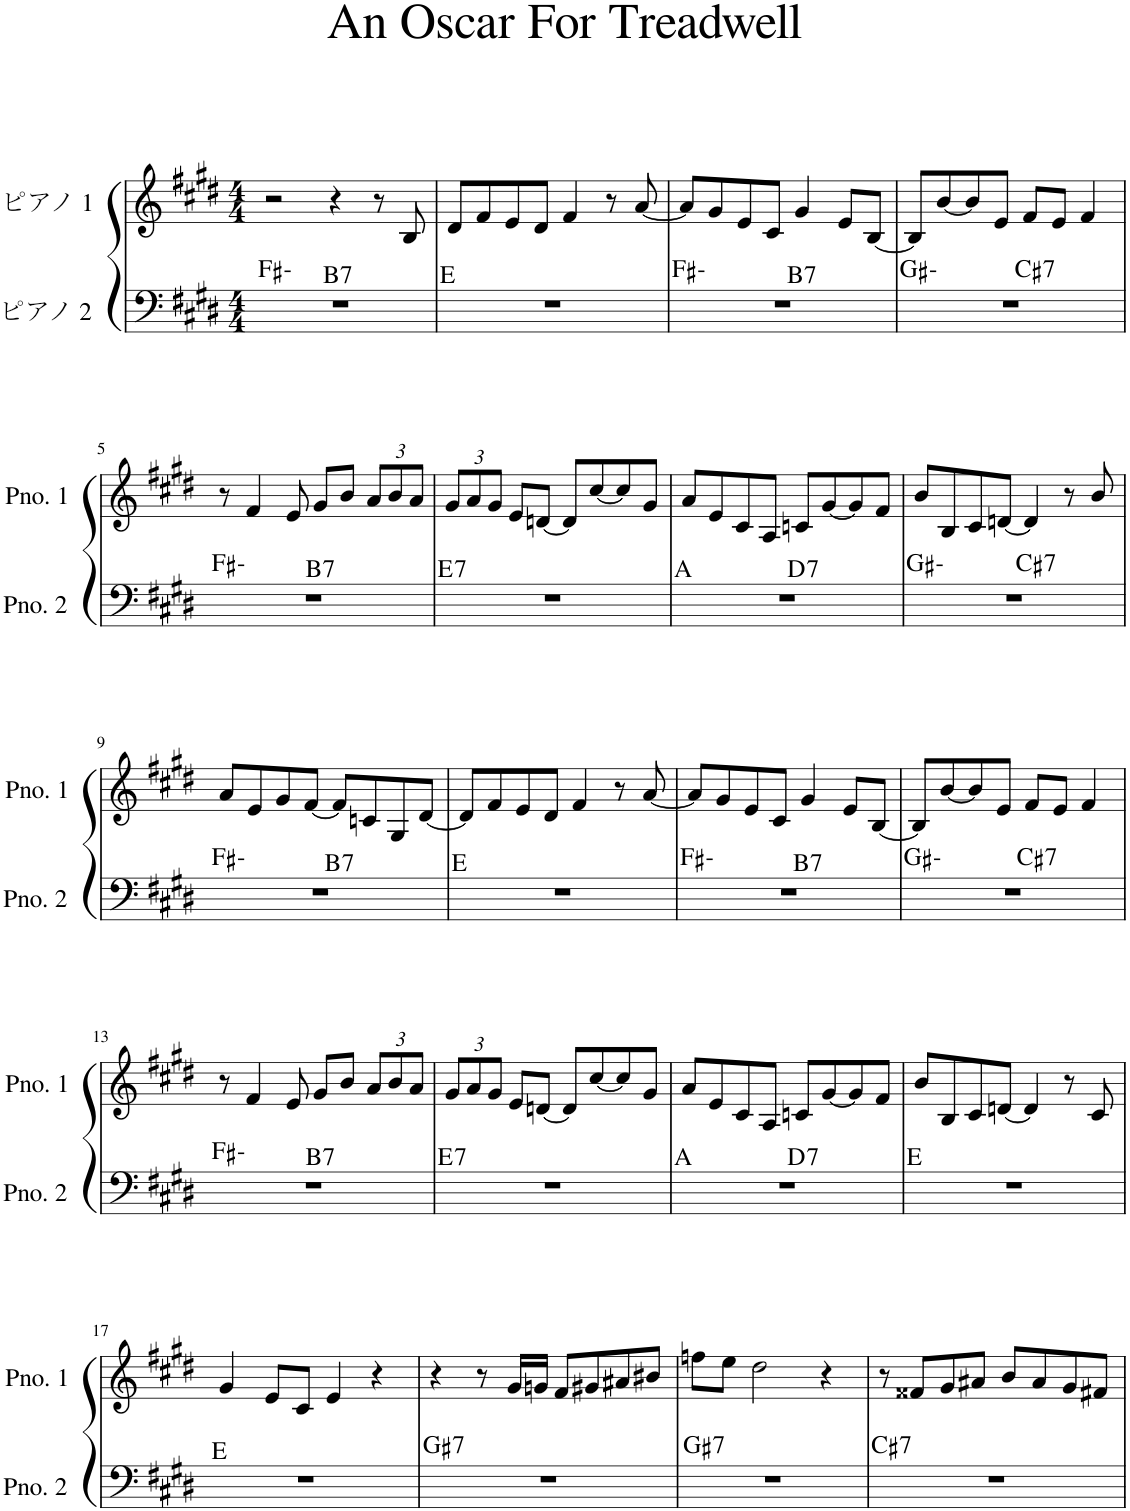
**kern	**harte	**kern
*part2	*part2	*part1
*staff2	*	*staff1
*I"ピアノ 2	*	*I"ピアノ 1
*clefF4	*	*clefG2
*k[f#c#g#d#]	*	*k[f#c#g#d#]
*M4/4	*	*M4/4
=1	=1	=1
*^	*	*
1r	2ryy	F#:min	2r
!	!	!LO:H:kt=7	!
.	2ryy	B:7	4r
.	.	.	8r
.	.	.	8B/
*v	*v	*	*
=2	=2	=2
1r	E:maj	8d#/L
.	.	8f#/
.	.	8e/
.	.	8d#/J
.	.	4f#/
.	.	8r
.	.	[8a/
=3	=3	=3
*^	*	*
1r	2ryy	F#:min	8a/L]
.	.	.	8g#/
.	.	.	8e/
.	.	.	8c#/J
!	!	!LO:H:kt=7	!
.	2ryy	B:7	4g#/
.	.	.	8e/L
.	.	.	[8B/J
=4	=4	=4	=4
1r	2ryy	G#:min	8B/L]
.	.	.	[8b/
.	.	.	8b/]
.	.	.	8e/J
!	!	!LO:H:kt=7	!
.	2ryy	C#:7	8f#/L
.	.	.	8e/J
.	.	.	4f#/
!!LO:LB:g=z
=5	=5	=5	=5
1r	2ryy	F#:min	8r
.	.	.	4f#/
.	.	.	8e/
!	!	!LO:H:kt=7	!
.	2ryy	B:7	8g#/L
.	.	.	8b/J
*	*	*	*Xbrackettup
.	.	.	12a/L
.	.	.	12b/
.	.	.	12a/J
=6	=6	=6	=6
!	!	!LO:H:kt=7	!
*v	*v	*	*
1r	E:7	12g#/L
.	.	12a/
.	.	12g#/J
.	.	8e/L
.	.	[8dn/J
.	.	8d/L]
.	.	[8cc#/
.	.	8cc#/]
.	.	8g#/J
=7	=7	=7
*^	*	*
1r	2ryy	A:maj	8a/L
.	.	.	8e/
.	.	.	8c#/
.	.	.	8A/J
!	!	!LO:H:kt=7	!
.	2ryy	D:7	8cn/L
.	.	.	[8g#/
.	.	.	8g#/]
.	.	.	8f#/J
=8	=8	=8	=8
1r	2ryy	G#:min	8b/L
.	.	.	8B/
.	.	.	8c#/
.	.	.	[8dn/J
!	!	!LO:H:kt=7	!
.	2ryy	C#:7	4d/]
.	.	.	8r
.	.	.	8b/
!!LO:LB:g=z
=9	=9	=9	=9
1r	2ryy	F#:min	8a/L
.	.	.	8e/
.	.	.	8g#/
.	.	.	[8f#/J
!	!	!LO:H:kt=7	!
.	2ryy	B:7	8f#/L]
.	.	.	8cn/
.	.	.	8G#/
.	.	.	[8d#/J
*v	*v	*	*
=10	=10	=10
1r	E:maj	8d#/L]
.	.	8f#/
.	.	8e/
.	.	8d#/J
.	.	4f#/
.	.	8r
.	.	[8a/
=11	=11	=11
*^	*	*
1r	2ryy	F#:min	8a/L]
.	.	.	8g#/
.	.	.	8e/
.	.	.	8c#/J
!	!	!LO:H:kt=7	!
.	2ryy	B:7	4g#/
.	.	.	8e/L
.	.	.	[8B/J
=12	=12	=12	=12
1r	2ryy	G#:min	8B/L]
.	.	.	[8b/
.	.	.	8b/]
.	.	.	8e/J
!	!	!LO:H:kt=7	!
.	2ryy	C#:7	8f#/L
.	.	.	8e/J
.	.	.	4f#/
!!LO:LB:g=z
=13	=13	=13	=13
1r	2ryy	F#:min	8r
.	.	.	4f#/
.	.	.	8e/
!	!	!LO:H:kt=7	!
.	2ryy	B:7	8g#/L
.	.	.	8b/J
.	.	.	12a/L
.	.	.	12b/
.	.	.	12a/J
=14	=14	=14	=14
!	!	!LO:H:kt=7	!
*v	*v	*	*
1r	E:7	12g#/L
.	.	12a/
.	.	12g#/J
.	.	8e/L
.	.	[8dn/J
.	.	8d/L]
.	.	[8cc#/
.	.	8cc#/]
.	.	8g#/J
=15	=15	=15
*^	*	*
1r	2ryy	A:maj	8a/L
.	.	.	8e/
.	.	.	8c#/
.	.	.	8A/J
!	!	!LO:H:kt=7	!
.	2ryy	D:7	8cn/L
.	.	.	[8g#/
.	.	.	8g#/]
.	.	.	8f#/J
*v	*v	*	*
=16	=16	=16
1r	E:maj	8b/L
.	.	8B/
.	.	8c#/
.	.	[8dn/J
.	.	4d/]
.	.	8r
.	.	8c#/
!!LO:LB:g=z
=17	=17	=17
1r	E:maj	4g#/
.	.	8e/L
.	.	8c#/J
.	.	4e/
.	.	4r
=18	=18	=18
!	!LO:H:kt=7	!
1r	G#:7	4r
.	.	8r
.	.	16g#/LL
.	.	16gn/JJ
.	.	8f#/L
.	.	8g#X/
.	.	8a#X/
.	.	8b#X/J
=19	=19	=19
!	!LO:H:kt=7	!
1r	G#:7	8ffn\L
.	.	8ee\J
.	.	2dd#\
.	.	4r
=20	=20	=20
!	!LO:H:kt=7	!
1r	C#:7	8r
.	.	8f##X/L
.	.	8g#/
.	.	8a#X/J
.	.	8b/L
.	.	8a#/
.	.	8g#/
.	.	8f#X/J
=	=	=
*-	*-	*-
